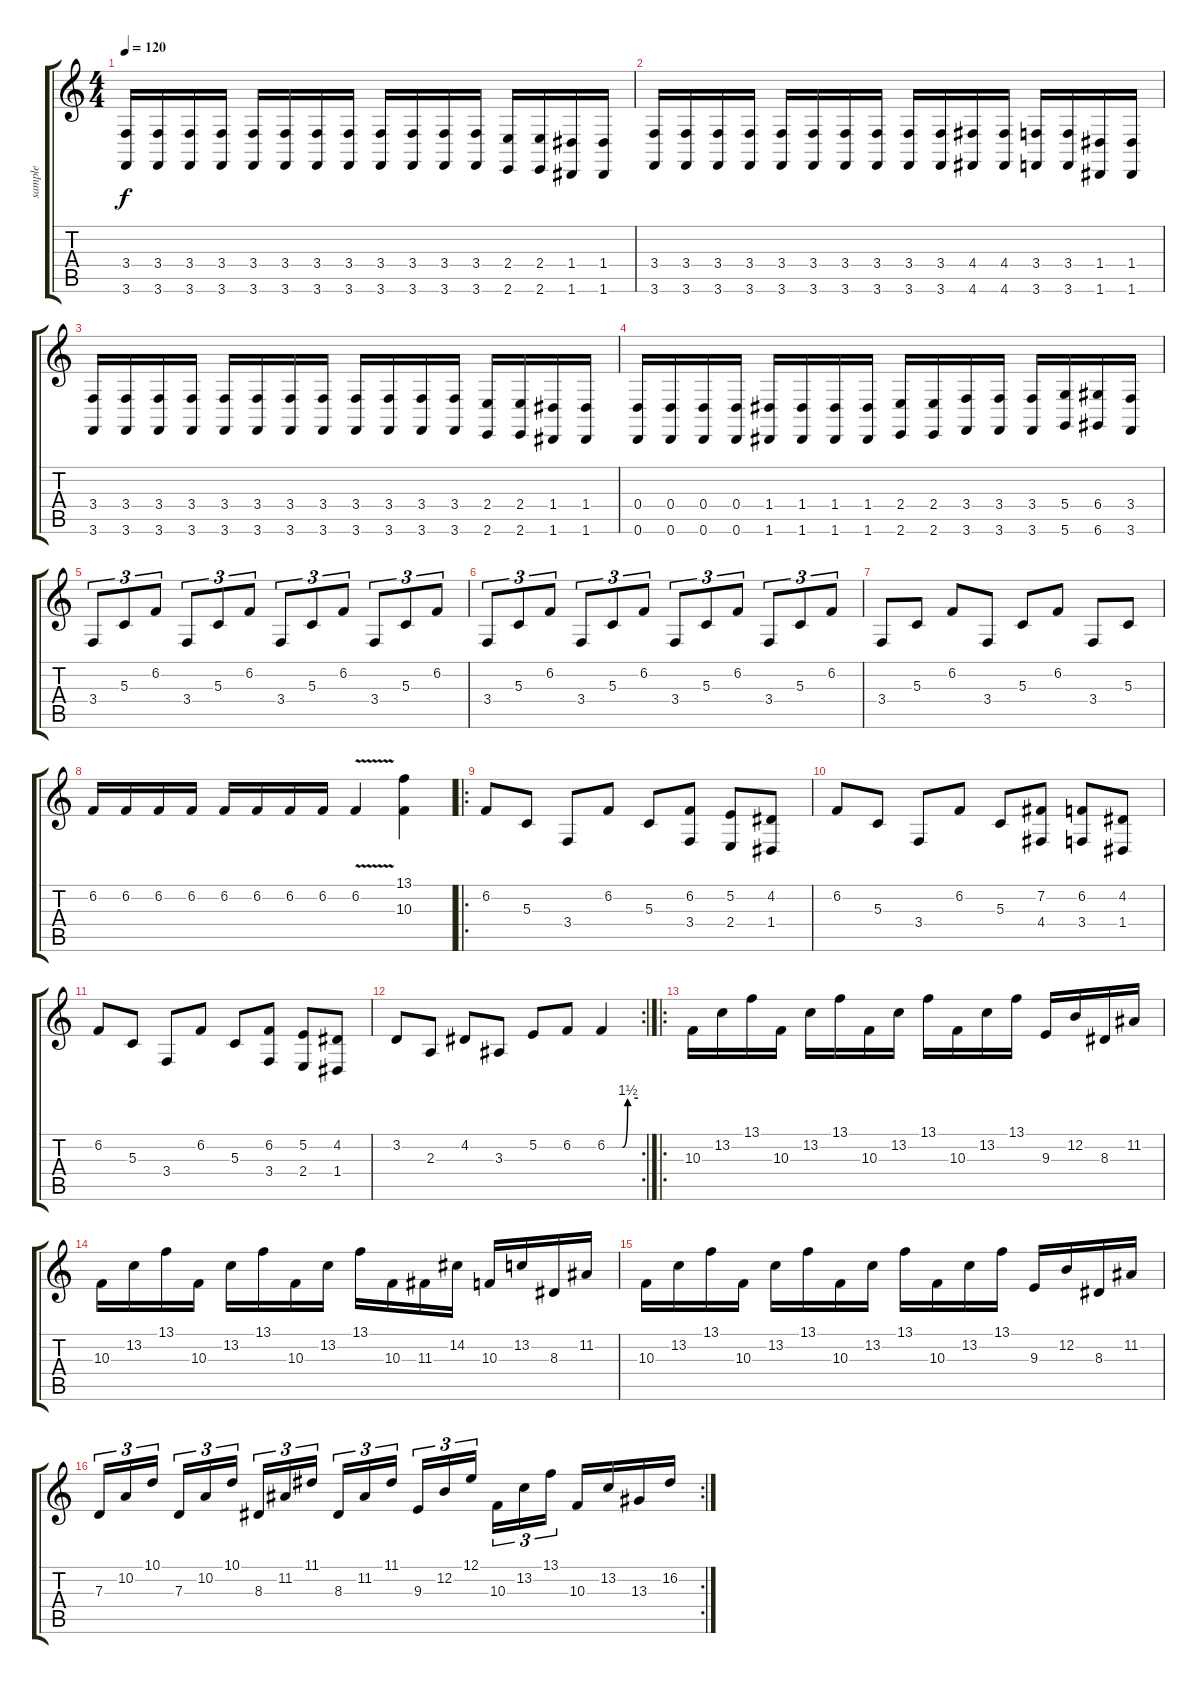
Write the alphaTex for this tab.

\track ("sample " "sample ") {instrument cello}
\staff {score tabs}
\tuning (E4 B3 G3 D3 A2 D2) {hide}
\ts (4 4)
\tempo 120
\clef g2
\ks c
(3.4 3.6).16{dy f} (3.4 3.6).16 (3.4 3.6).16 (3.4 3.6).16 (3.4 3.6).16 (3.4 3.6).16 (3.4 3.6).16 (3.4 3.6).16 (3.4 3.6).16 (3.4 3.6).16 (3.4 3.6).16 (3.4 3.6).16 (2.4 2.6).16 (2.4 2.6).16 (1.4 1.6).16 (1.4 1.6).16 |
(3.4 3.6).16 (3.4 3.6).16 (3.4 3.6).16 (3.4 3.6).16 (3.4 3.6).16 (3.4 3.6).16 (3.4 3.6).16 (3.4 3.6).16 (3.4 3.6).16 (3.4 3.6).16 (4.4 4.6).16 (4.4 4.6).16 (3.4 3.6).16 (3.4 3.6).16 (1.4 1.6).16 (1.4 1.6).16 |
(3.4 3.6).16 (3.4 3.6).16 (3.4 3.6).16 (3.4 3.6).16 (3.4 3.6).16 (3.4 3.6).16 (3.4 3.6).16 (3.4 3.6).16 (3.4 3.6).16 (3.4 3.6).16 (3.4 3.6).16 (3.4 3.6).16 (2.4 2.6).16 (2.4 2.6).16 (1.4 1.6).16 (1.4 1.6).16 |
(0.4 0.6).16 (0.4 0.6).16 (0.4 0.6).16 (0.4 0.6).16 (1.4 1.6).16 (1.4 1.6).16 (1.4 1.6).16 (1.4 1.6).16 (2.4 2.6).16 (2.4 2.6).16 (3.4 3.6).16 (3.4 3.6).16 (3.4 3.6).16 (5.4 5.6).16 (6.4 6.6).16 (3.4 3.6).16 |
3.4.8{tu (3 2)} 5.3.8{tu (3 2)} 6.2.8{tu (3 2)} 3.4.8{tu (3 2)} 5.3.8{tu (3 2)} 6.2.8{tu (3 2)} 3.4.8{tu (3 2)} 5.3.8{tu (3 2)} 6.2.8{tu (3 2)} 3.4.8{tu (3 2)} 5.3.8{tu (3 2)} 6.2.8{tu (3 2)} |
3.4.8{tu (3 2)} 5.3.8{tu (3 2)} 6.2.8{tu (3 2)} 3.4.8{tu (3 2)} 5.3.8{tu (3 2)} 6.2.8{tu (3 2)} 3.4.8{tu (3 2)} 5.3.8{tu (3 2)} 6.2.8{tu (3 2)} 3.4.8{tu (3 2)} 5.3.8{tu (3 2)} 6.2.8{tu (3 2)} |
3.4.8 5.3.8 6.2.8 3.4.8 5.3.8 6.2.8 3.4.8 5.3.8 |
6.2.16 6.2.16 6.2.16 6.2.16 6.2.16 6.2.16 6.2.16 6.2.16 6.2{v}.4 (13.1 10.3).4 |
\ro
6.2.8 5.3.8 3.4.8 6.2.8 5.3.8 (6.2 3.4).8 (5.2 2.4).8 (4.2 1.4).8 |
6.2.8 5.3.8 3.4.8 6.2.8 5.3.8 (7.2 4.4).8 (6.2 3.4).8 (4.2 1.4).8 |
6.2.8 5.3.8 3.4.8 6.2.8 5.3.8 (6.2 3.4).8 (5.2 2.4).8 (4.2 1.4).8 |
\rc 2
3.2.8 2.3.8 4.2.8 3.3.8 5.2.8 6.2.8 6.2{be (custom 0 0 30 0 40 6 60 6)}.4 |
\ro
10.3.16 13.2.16 13.1.16 10.3.16 13.2.16 13.1.16 10.3.16 13.2.16 13.1.16 10.3.16 13.2.16 13.1.16 9.3.16 12.2.16 8.3.16 11.2.16 |
10.3.16 13.2.16 13.1.16 10.3.16 13.2.16 13.1.16 10.3.16 13.2.16 13.1.16 10.3.16 11.3.16 14.2.16 10.3.16 13.2.16 8.3.16 11.2.16 |
10.3.16 13.2.16 13.1.16 10.3.16 13.2.16 13.1.16 10.3.16 13.2.16 13.1.16 10.3.16 13.2.16 13.1.16 9.3.16 12.2.16 8.3.16 11.2.16 |
\rc 2
7.3.16{tu (3 2)} 10.2.16{tu (3 2)} 10.1.16{tu (3 2)} 7.3.16{tu (3 2)} 10.2.16{tu (3 2)} 10.1.16{tu (3 2)} 8.3.16{tu (3 2)} 11.2.16{tu (3 2)} 11.1.16{tu (3 2)} 8.3.16{tu (3 2)} 11.2.16{tu (3 2)} 11.1.16{tu (3 2)} 9.3.16{tu (3 2)} 12.2.16{tu (3 2)} 12.1.16{tu (3 2)} 10.3.16{tu (3 2)} 13.2.16{tu (3 2)} 13.1.16{tu (3 2)} 10.3.16 13.2.16 13.3.16 16.2.16
